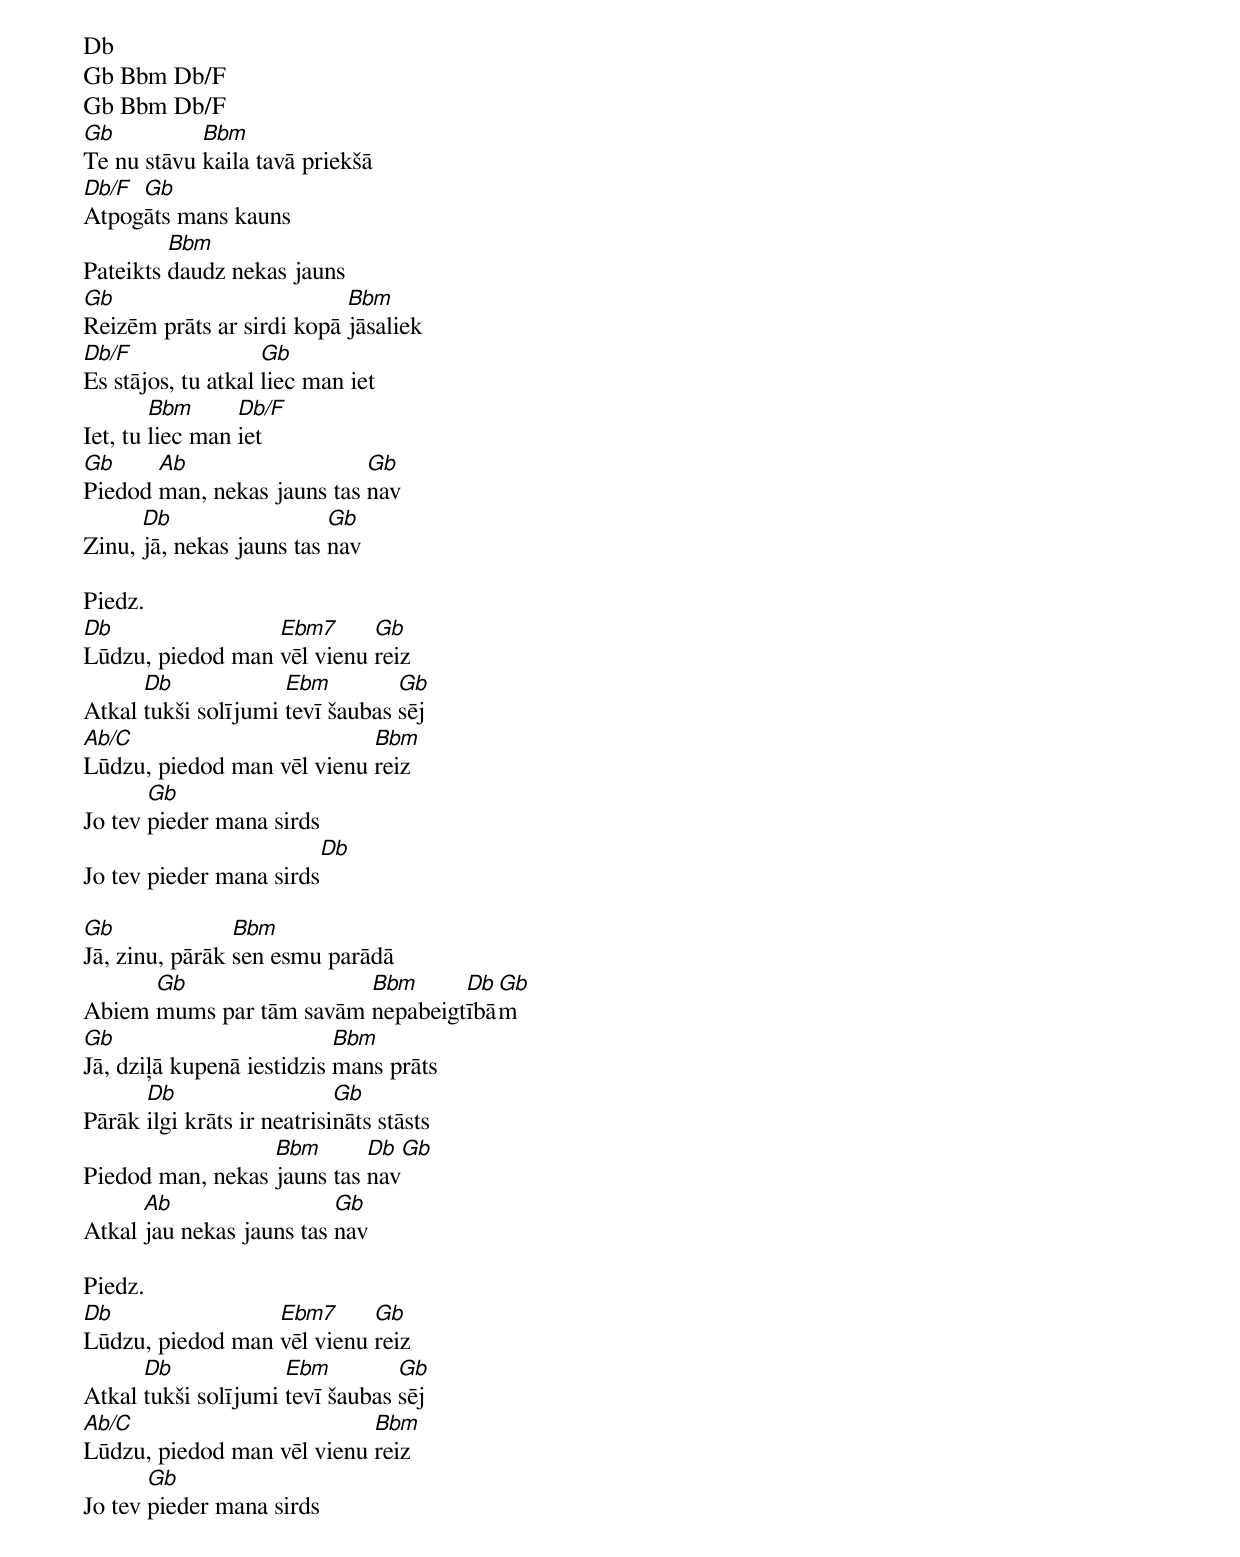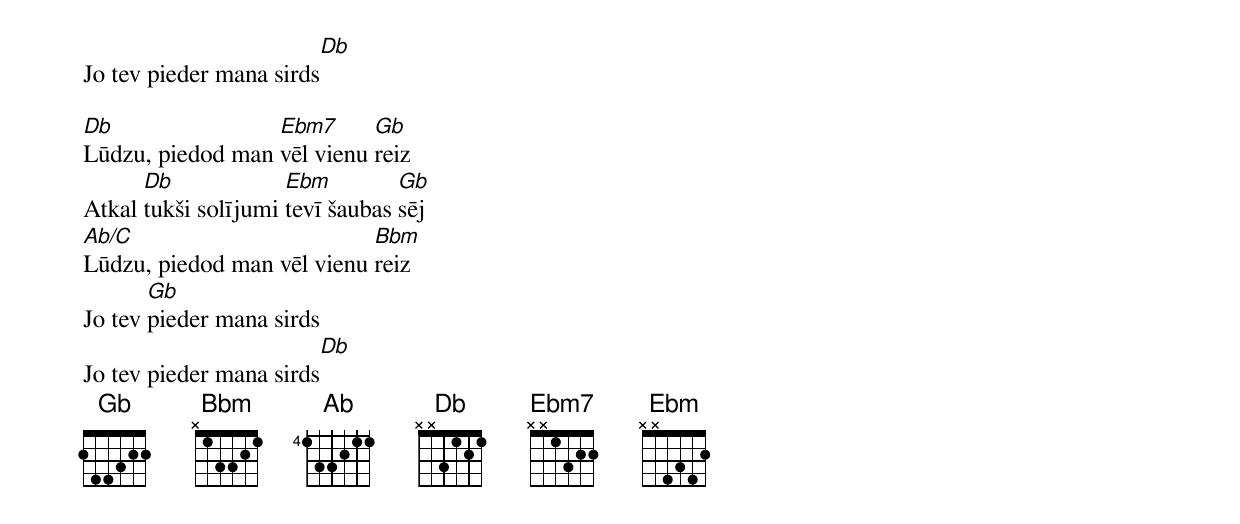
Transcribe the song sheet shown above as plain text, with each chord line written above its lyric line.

Db
Gb Bbm Db/F
Gb Bbm Db/F
Gb          Bbm
Te nu stāvu kaila tavā priekšā
Db/F Gb
Atpogāts mans kauns
         Bbm
Pateikts daudz nekas jauns
Gb                         Bbm
Reizēm prāts ar sirdi kopā jāsaliek
Db/F                Gb
Es stājos, tu atkal liec man iet
        Bbm      Db/F
Iet, tu liec man iet
Gb     Ab                   Gb
Piedod man, nekas jauns tas nav
      Db                  Gb
Zinu, jā, nekas jauns tas nav

Piedz.
Db                Ebm7      Gb
Lūdzu, piedod man vēl vienu reiz
      Db             Ebm         Gb
Atkal tukši solījumi tevī šaubas sēj
Ab/C                        Bbm
Lūdzu, piedod man vēl vienu reiz
       Gb
Jo tev pieder mana sirds
                          Db
Jo tev pieder mana sirds

Gb              Bbm
Jā, zinu, pārāk sen esmu parādā
      Gb                 Bbm      Db Gb
Abiem mums par tām savām nepabeigtībām
Gb                         Bbm
Jā, dziļā kupenā iestidzis mans prāts
      Db                    Gb
Pārāk ilgi krāts ir neatrisināts stāsts
                  Bbm       Db     Gb
Piedod man, nekas jauns tas nav
      Ab                  Gb
Atkal jau nekas jauns tas nav

Piedz.
Db                Ebm7      Gb
Lūdzu, piedod man vēl vienu reiz
      Db             Ebm         Gb
Atkal tukši solījumi tevī šaubas sēj
Ab/C                        Bbm
Lūdzu, piedod man vēl vienu reiz
       Gb
Jo tev pieder mana sirds
                          Db
Jo tev pieder mana sirds

Db                Ebm7      Gb
Lūdzu, piedod man vēl vienu reiz
      Db             Ebm         Gb
Atkal tukši solījumi tevī šaubas sēj
Ab/C                        Bbm
Lūdzu, piedod man vēl vienu reiz
       Gb
Jo tev pieder mana sirds
                          Db
Jo tev pieder mana sirds
